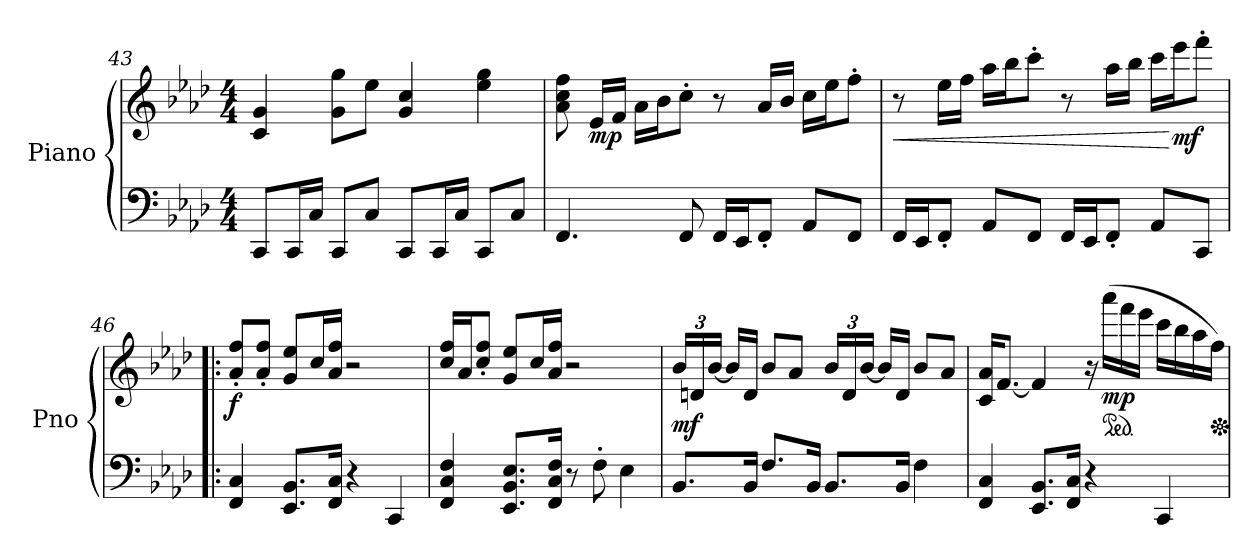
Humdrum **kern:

**kern	**kern	**dynam
*part1	*part1	*part1
*staff2	*staff1	*staff1/2
*I"Piano	*	*
*I'Pno	*	*
!!LO:LB:g=z
*clefF4	*clefG2	*
*k[b-e-a-d-]	*k[b-e-a-d-]	*
*M4/4	*M4/4	*
=43	=43	=43
8CC/L	4c/ 4g/	.
16CC/L	.	.
16C/JJ	.	.
8CC/L	8g\ 8gg\L	.
8C/J	8ee-\J	.
8CC/L	4g/ 4cc/	.
16CC/L	.	.
16C/JJ	.	.
8CC/L	4ee-\ 4gg\	.
8C/J	.	.
=44	=44	=44
4.FF/	8a-\ 8cc\ 8ff\	.
!	!	!LO:DY:b
.	16e-/LL	mp
.	16f/JJ	.
.	16a-\LL	.
.	16b-\J	.
8FF/	8cc'\J	.
16FF/LL	8r	.
16EE-/J	.	.
8FF'/J	16a-/LL	.
.	16b-/JJ	.
8AA-/L	16cc\LL	.
.	16ee-\J	.
8FF/J	8ff'\J	.
!!LO:LB:g=z
=45	=45	=45
!	!	!LO:HP:b
16FF/LL	8r	<
16EE-/J	.	.
8FF'/J	16ee-\LL	.
.	16ff\JJ	.
8AA-/L	16aa-\LL	.
.	16bb-\J	.
8FF/J	8ccc'\J	.
16FF/LL	8r	.
16EE-/J	.	.
8FF'/J	16aa-\LL	.
.	16bb-\JJ	.
8AA-/L	16ccc\LL	.
!	!	!LO:DY:n=1:b
.	16eee-\J	[ mf
8CC/J	8fff'\J	.
=46!|:	=46!|:	=46!|:
!	!	!LO:DY:b
4FF/ 4C/	8a-/' 8ff/'L	f
.	8a-/' 8ff/'J	.
8.EE-/ 8.BB-/L	8g/ 8ee-/L	.
.	16cc/L	.
16FF/ 16C/Jk	16a-/ 16ff/JJ	.
4r	2r	.
4CC/	.	.
=47	=47	=47
4FF/ 4C/ 4F/	16cc/ 16ff/LL	.
.	16a-/J	.
.	8cc/' 8ff/'J	.
8.EE-/ 8.BB-/ 8.E-/L	8g/ 8ee-/L	.
.	16cc/L	.
16FF/ 16C/ 16F/Jk	16a-/ 16ff/JJ	.
8r	2r	.
8F'\	.	.
4E-\	.	.
!!LO:LB:g=z
=48	=48	=48
*	*Xbrackettup	*
!	!	!LO:DY:b
8.BB-/L	24b-/LL	mf
.	24dn/	.
.	[24b-/JJ	.
.	16b-/LL]	.
16BB-/Jk	16d/JJ	.
8.F/L	8b-/L	.
.	8a-/J	.
16BB-/Jk	.	.
8.BB-/L	24b-/LL	.
.	24d/	.
.	[24b-/JJ	.
.	16b-/LL]	.
16BB-/Jk	16d/JJ	.
4F\	8b-/L	.
.	8a-/J	.
=49	=49	=49
4FF/ 4C/	16c/ 16a-/KL	.
.	[8.f/J	.
8.EE-/ 8.BB-/L	4f/]	.
16FF/ 16C/Jk	.	.
4r	16r	.
*	*ped	*
!	!	!LO:DY:b
.	(16aaa-\LL	mp
.	16fff\	.
.	16eee-\JJ	.
4CC/	16ccc\LL	.
.	16bb-\	.
.	16aa-\	.
.	16ff\JJ)	.
*	*Xped	*
=	=	=
*-	*-	*-
